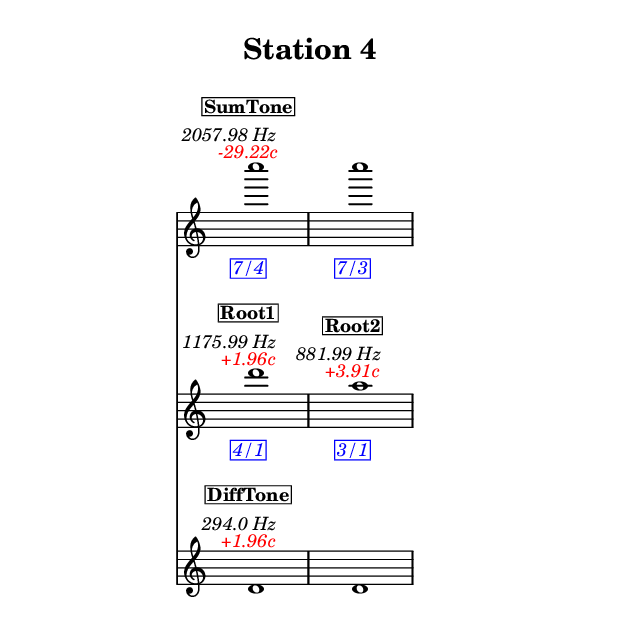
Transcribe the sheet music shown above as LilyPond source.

\version "2.20.0"
\language "english"

#(set-default-paper-size "a6" 'portrait)
#(set-global-staff-size 16)

\header {
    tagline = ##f
    title = \markup {
        \pad-around
            #3
            "Station 4"
        }
}

\layout {
    indent = #25
}

\paper {
    systems-per-page = 1
}

\score {
    \new Score
    <<
        \new Staff
        \with
        {
            \remove Time_signature_engraver
        }
        {
            \clef "treble"
            c''''1
            - \tweak color #red
            ^ \markup {
                \halign
                    #0
                    \italic
                        {
                            -29.22c
                        }
                }
            ^ \markup {
                \halign
                    #1
                    \italic
                        {
                            2057.98
                            Hz
                        }
                }
            ^ \markup {
                \pad-around
                    #1
                    \box
                        \vcenter
                            \halign
                                #0
                                \bold
                                    {
                                        SumTone
                                    }
                }
            - \tweak color #blue
            _ \markup {
                \pad-around
                    #1
                    \box
                        \halign
                            #0
                            \italic
                                {
                                    7/4
                                }
                }
            \override Score.NonMusicalPaperColumn.padding = #5
            \clef "treble"
            c''''1
            - \tweak color #blue
            _ \markup {
                \pad-around
                    #1
                    \box
                        \halign
                            #0
                            \italic
                                {
                                    7/3
                                }
                }
        }
        \new Staff
        \with
        {
            \remove Time_signature_engraver
        }
        {
            \clef "treble"
            d'''1
            - \tweak color #red
            ^ \markup {
                \halign
                    #0
                    \italic
                        {
                            +1.96c
                        }
                }
            ^ \markup {
                \halign
                    #1
                    \italic
                        {
                            1175.99
                            Hz
                        }
                }
            ^ \markup {
                \pad-around
                    #1
                    \box
                        \vcenter
                            \halign
                                #0
                                \bold
                                    {
                                        Root1
                                    }
                }
            - \tweak color #blue
            _ \markup {
                \pad-around
                    #1
                    \box
                        \halign
                            #0
                            \italic
                                {
                                    4/1
                                }
                }
            \clef "treble"
            a''1
            - \tweak color #red
            ^ \markup {
                \halign
                    #0
                    \italic
                        {
                            +3.91c
                        }
                }
            ^ \markup {
                \halign
                    #1
                    \italic
                        {
                            881.99
                            Hz
                        }
                }
            ^ \markup {
                \pad-around
                    #1
                    \box
                        \vcenter
                            \halign
                                #0
                                \bold
                                    {
                                        Root2
                                    }
                }
            - \tweak color #blue
            _ \markup {
                \pad-around
                    #1
                    \box
                        \halign
                            #0
                            \italic
                                {
                                    3/1
                                }
                }
        }
        \new Staff
        \with
        {
            \remove Time_signature_engraver
        }
        {
            \clef "treble"
            d'1
            - \tweak color #red
            ^ \markup {
                \halign
                    #0
                    \italic
                        {
                            +1.96c
                        }
                }
            ^ \markup {
                \halign
                    #1
                    \italic
                        {
                            294.0
                            Hz
                        }
                }
            ^ \markup {
                \pad-around
                    #1
                    \box
                        \vcenter
                            \halign
                                #0
                                \bold
                                    {
                                        DiffTone
                                    }
                }
            \clef "treble"
            d'1
        }
    >>
}